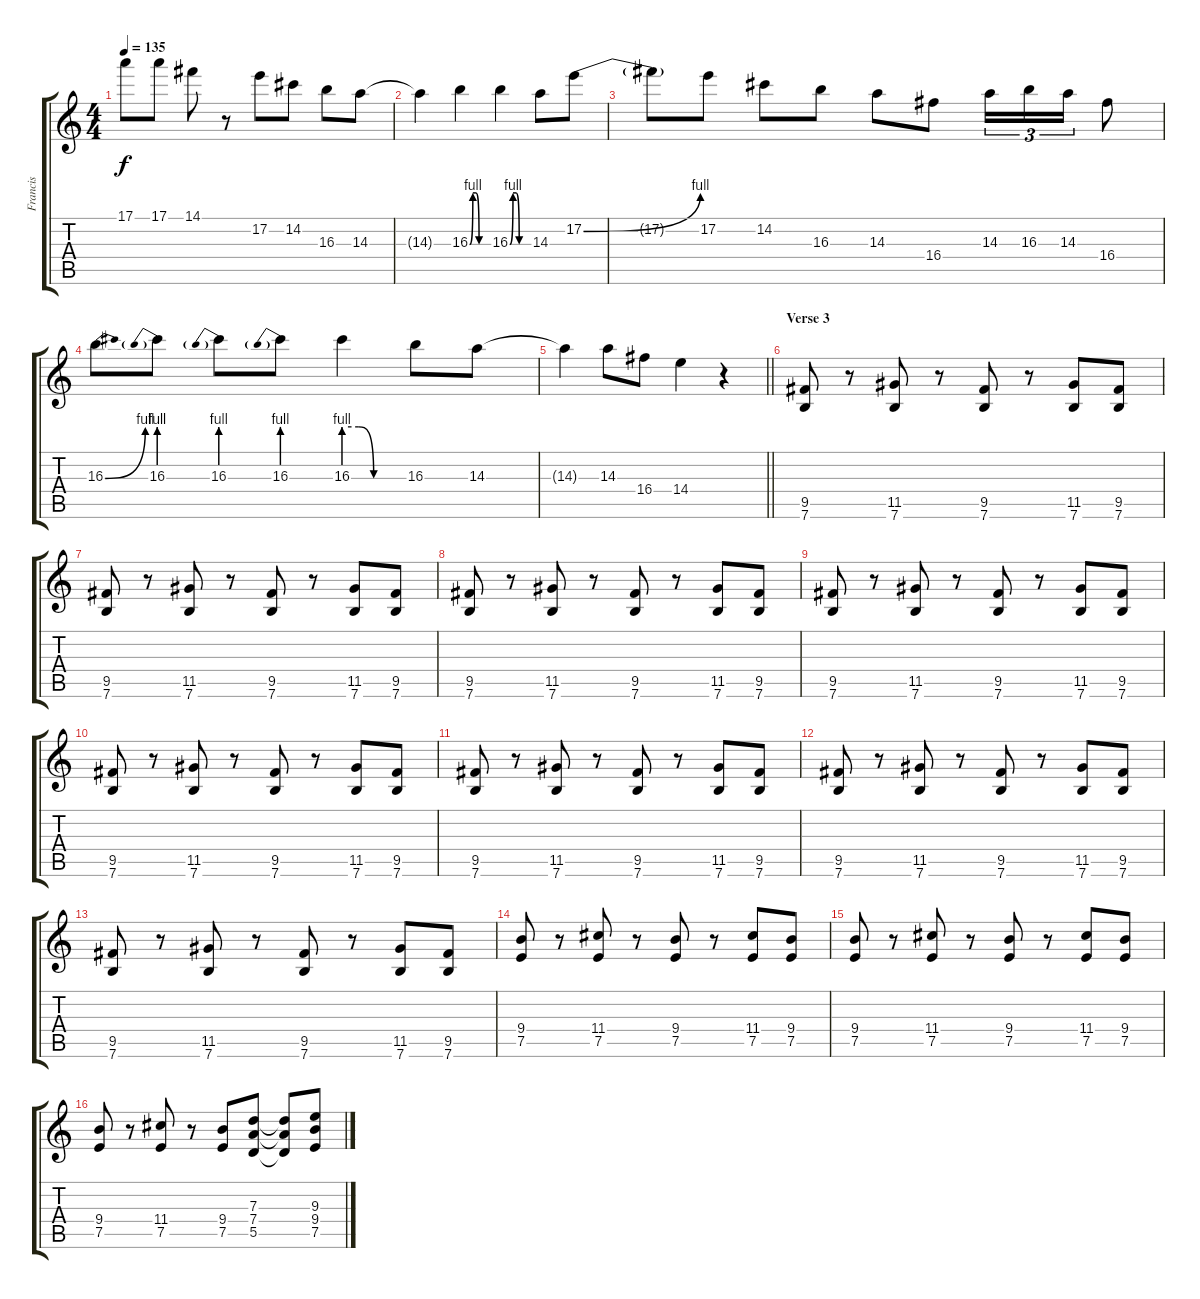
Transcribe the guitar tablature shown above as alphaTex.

\track ("Francis" "Francis") {instrument overdrivenguitar}
\staff {score tabs}
\tuning (E4 B3 G3 D3 A2 E2) {hide}
\ts (4 4)
\tempo 135
\clef g2
\ks c
17.1.8{dy f} 17.1.8 14.1.8 r.8 17.2.8 14.2.8 16.3.8 14.3.8 |
14.3{t}.4 16.3{be (custom 0 0 10 4 20 4 30 0 60 0)}.4 16.3{be (custom 0 0 10 4 20 4 30 0 60 0)}.4 14.3.8 17.2{be (bend 0 0 60 4)}.8 |
17.2{t}.8 17.2.8 14.2.8 16.3.8 14.3.8 16.4.8 14.3.16{tu (3 2)} 16.3.16{tu (3 2)} 14.3.16{tu (3 2)} 16.4.8 |
16.3{be (bend 0 0 60 4)}.8 16.3{be (prebend 0 4 60 4)}.8 16.3{be (prebend 0 4 60 4)}.8 16.3{be (prebend 0 4 60 4)}.8 16.3{be (custom 0 4 15 4 30 0 60 0)}.4 16.3.8 14.3.8 |
\barLineRight lightlight
14.3{t}.4 14.3.8 16.4.8 14.4.4 r.4 |
\section ("" "Verse 3")
(9.5 7.6).8 r.8 (11.5 7.6).8 r.8 (9.5 7.6).8 r.8 (11.5 7.6).8 (9.5 7.6).8 |
(9.5 7.6).8 r.8 (11.5 7.6).8 r.8 (9.5 7.6).8 r.8 (11.5 7.6).8 (9.5 7.6).8 |
(9.5 7.6).8 r.8 (11.5 7.6).8 r.8 (9.5 7.6).8 r.8 (11.5 7.6).8 (9.5 7.6).8 |
(9.5 7.6).8 r.8 (11.5 7.6).8 r.8 (9.5 7.6).8 r.8 (11.5 7.6).8 (9.5 7.6).8 |
(9.5 7.6).8 r.8 (11.5 7.6).8 r.8 (9.5 7.6).8 r.8 (11.5 7.6).8 (9.5 7.6).8 |
(9.5 7.6).8 r.8 (11.5 7.6).8 r.8 (9.5 7.6).8 r.8 (11.5 7.6).8 (9.5 7.6).8 |
(9.5 7.6).8 r.8 (11.5 7.6).8 r.8 (9.5 7.6).8 r.8 (11.5 7.6).8 (9.5 7.6).8 |
(9.5 7.6).8 r.8 (11.5 7.6).8 r.8 (9.5 7.6).8 r.8 (11.5 7.6).8 (9.5 7.6).8 |
(9.4 7.5).8 r.8 (11.4 7.5).8 r.8 (9.4 7.5).8 r.8 (11.4 7.5).8 (9.4 7.5).8 |
(9.4 7.5).8 r.8 (11.4 7.5).8 r.8 (9.4 7.5).8 r.8 (11.4 7.5).8 (9.4 7.5).8 |
(9.4 7.5).8 r.8 (11.4 7.5).8 r.8 (9.4 7.5).8 (7.3 7.4 5.5).8 (7.3{t} 7.4{t} 5.5{t}).8 (9.3 9.4 7.5).8
